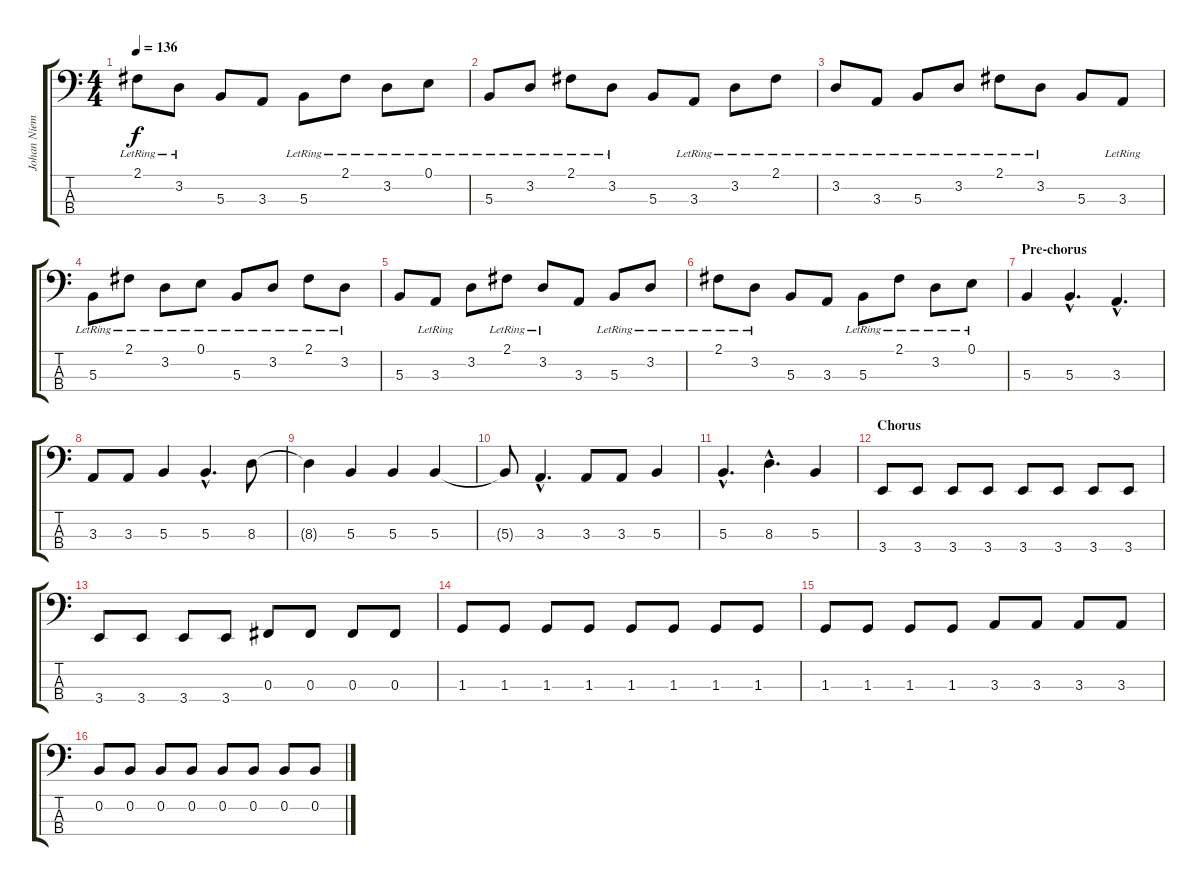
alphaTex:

\track ("Johan Niemann" "Johan Niem") {instrument electricbasspick}
\staff {score tabs}
\tuning (E2 B1 Gb1 Db1) {hide}
\ts (4 4)
\tempo 136
\clef f4
\ks c
2.1{lr}.8{dy f} 3.2{lr}.8 5.3.8 3.3.8 5.3{lr}.8 2.1{lr}.8 3.2{lr}.8 0.1{lr}.8 |
5.3{lr}.8 3.2{lr}.8 2.1{lr}.8 3.2{lr}.8 5.3.8 3.3{lr}.8 3.2{lr}.8 2.1{lr}.8 |
3.2{lr}.8 3.3{lr}.8 5.3{lr}.8 3.2{lr}.8 2.1{lr}.8 3.2{lr}.8 5.3.8 3.3{lr}.8 |
5.3{lr}.8 2.1{lr}.8 3.2{lr}.8 0.1{lr}.8 5.3{lr}.8 3.2{lr}.8 2.1{lr}.8 3.2{lr}.8 |
5.3.8 3.3{lr}.8 3.2.8 2.1{lr}.8 3.2{lr}.8 3.3.8 5.3{lr}.8 3.2{lr}.8 |
2.1{lr}.8 3.2{lr}.8 5.3.8 3.3.8 5.3{lr}.8 2.1{lr}.8 3.2{lr}.8 0.1{lr}.8 |
\section ("" "Pre-chorus")
5.3.4{volume 16} 5.3{hac}.4{d} 3.3{hac}.4{d} |
3.3.8 3.3.8 5.3.4 5.3{hac}.4{d} 8.3.8 |
8.3{t}.4 5.3.4 5.3.4 5.3.4 |
5.3{t}.8 3.3{hac}.4{d} 3.3.8 3.3.8 5.3.4 |
5.3{hac}.4{d} 8.3{hac}.4{d} 5.3.4 |
\section ("" "Chorus")
3.4.8 3.4.8 3.4.8 3.4.8 3.4.8 3.4.8 3.4.8 3.4.8 |
3.4.8 3.4.8 3.4.8 3.4.8 0.3.8 0.3.8 0.3.8 0.3.8 |
1.3.8 1.3.8 1.3.8 1.3.8 1.3.8 1.3.8 1.3.8 1.3.8 |
1.3.8 1.3.8 1.3.8 1.3.8 3.3.8 3.3.8 3.3.8 3.3.8 |
0.2.8 0.2.8 0.2.8 0.2.8 0.2.8 0.2.8 0.2.8 0.2.8
